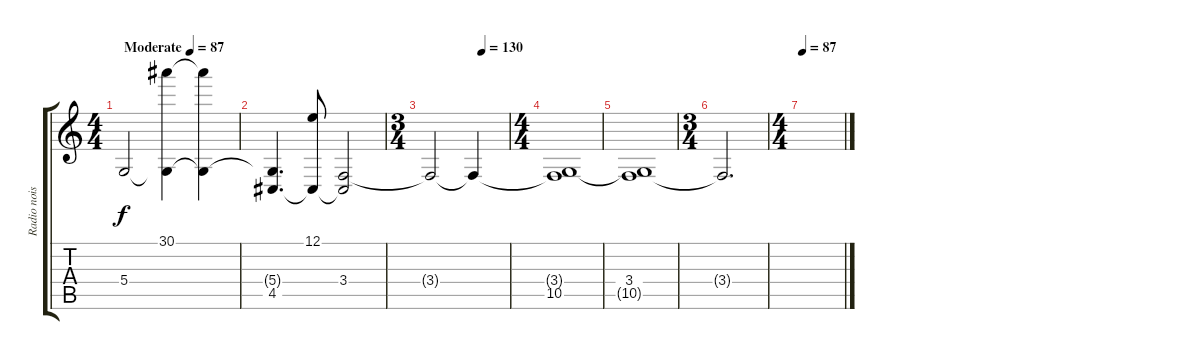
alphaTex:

\track ("Radio noise" "Radio nois") {instrument seashore}
\staff {score tabs}
\tuning (E4 B3 G3 D3 A2 E2) {hide}
\ts (4 4)
\tempo (87 "Moderate")
\clef g2
\ks c
5.4.2{dy f instrument seashore} (30.1 5.4{t}).4{volume 12 instrument telephonering} (30.1{t} 5.4{t}).4 |
(5.4{t} 4.5).4{d instrument seashore} (12.1 4.5{t}).8{volume 5 instrument telephonering} (3.4 4.5{t}).2{volume 9 instrument seashore} |
\ts (3 4)
\tempo (130 0.6666666666666666)
3.4{t}.2 3.4{t}.4{volume 5} |
\ts (4 4)
(3.4{t} 10.5).1 |
(3.4 10.5{t}).1 |
\ts (3 4)
3.4{t}.2{d} |
\ts (4 4)
\tempo 87
